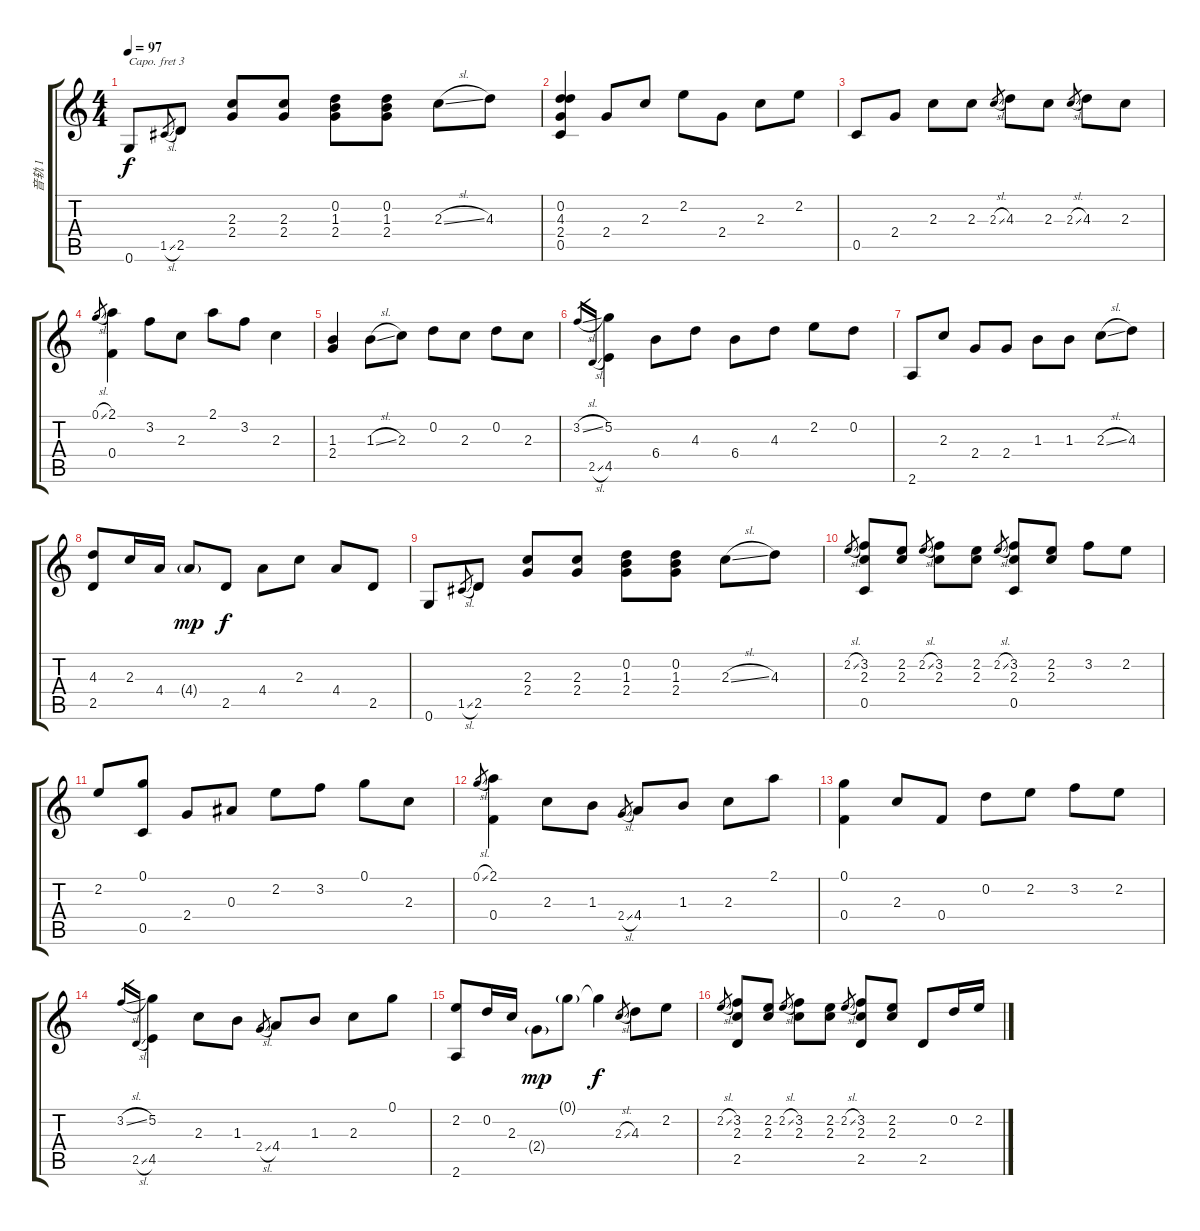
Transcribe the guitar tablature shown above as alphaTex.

\track ("音轨 1" "音轨 1") {instrument acousticguitarsteel}
\staff {score tabs}
\capo 3
\tuning (E4 B3 G3 D3 A2 E2) {hide}
\ts (4 4)
\tempo 97
\clef g2
\ks c
0.6.8{dy f} 1.5{sl}.8{gr} 2.5.8 (2.3 2.4).8 (2.3 2.4).8 (0.2 1.3 2.4).8 (0.2 1.3 2.4).8 2.3{sl}.8 4.3.8 |
(0.2 4.3 2.4 0.5).4 2.4.8 2.3.8 2.2.8 2.4.8 2.3.8 2.2.8 |
0.5.8 2.4.8 2.3.8 2.3.8 2.3{sl}.8{gr} 4.3.8 2.3.8 2.3{sl}.8{gr} 4.3.8 2.3.8 |
0.1{sl}.8{gr} (2.1 0.4).4 3.2.8 2.3.8 2.1.8 3.2.8 2.3.4 |
(1.3 2.4).4 1.3{sl}.8 2.3.8 0.2.8 2.3.8 0.2.8 2.3.8 |
3.2{sl}.16{gr} 2.5{sl}.16{gr} (5.2 4.5).4 6.4.8 4.3.8 6.4.8 4.3.8 2.2.8 0.2.8 |
2.6.8 2.3.8 2.4.8 2.4.8 1.3.8 1.3.8 2.3{sl}.8 4.3.8 |
(4.3 2.5).8 2.3.16 4.4.16 4.4{g}.8{dy mp} 2.5.8{dy f} 4.4.8 2.3.8 4.4.8 2.5.8 |
0.6.8 1.5{sl}.8{gr} 2.5.8 (2.3 2.4).8 (2.3 2.4).8 (0.2 1.3 2.4).8 (0.2 1.3 2.4).8 2.3{sl}.8 4.3.8 |
2.2{sl}.8{gr} (3.2 2.3 0.5).8 (2.2 2.3).8 2.2{sl}.8{gr} (3.2 2.3).8 (2.2 2.3).8 2.2{sl}.8{gr} (3.2 2.3 0.5).8 (2.2 2.3).8 3.2.8 2.2.8 |
2.2.8 (0.1 0.5).8 2.4.8 0.3.8 2.2.8 3.2.8 0.1.8 2.3.8 |
0.1{sl}.8{gr} (2.1 0.4).4 2.3.8 1.3.8 2.4{sl}.8{gr} 4.4.8 1.3.8 2.3.8 2.1.8 |
(0.1 0.4).4 2.3.8 0.4.8 0.2.8 2.2.8 3.2.8 2.2.8 |
3.2{sl}.16{gr} 2.5{sl}.16{gr} (5.2 4.5).4 2.3.8 1.3.8 2.4{sl}.8{gr} 4.4.8 1.3.8 2.3.8 0.1.8 |
(2.2 2.6).8 0.2.16 2.3.16 2.4{g}.8{dy mp} 0.1{g}.8 0.1{t}.4{dy f} 2.3{sl}.8{gr} 4.3.8 2.2.8 |
2.2{sl}.8{gr} (3.2 2.3 2.5).8 (2.2 2.3).8 2.2{sl}.8{gr} (3.2 2.3).8 (2.2 2.3).8 2.2{sl}.8{gr} (3.2 2.3 2.5).8 (2.2 2.3).8 2.5.8 0.2.16 2.2.16
